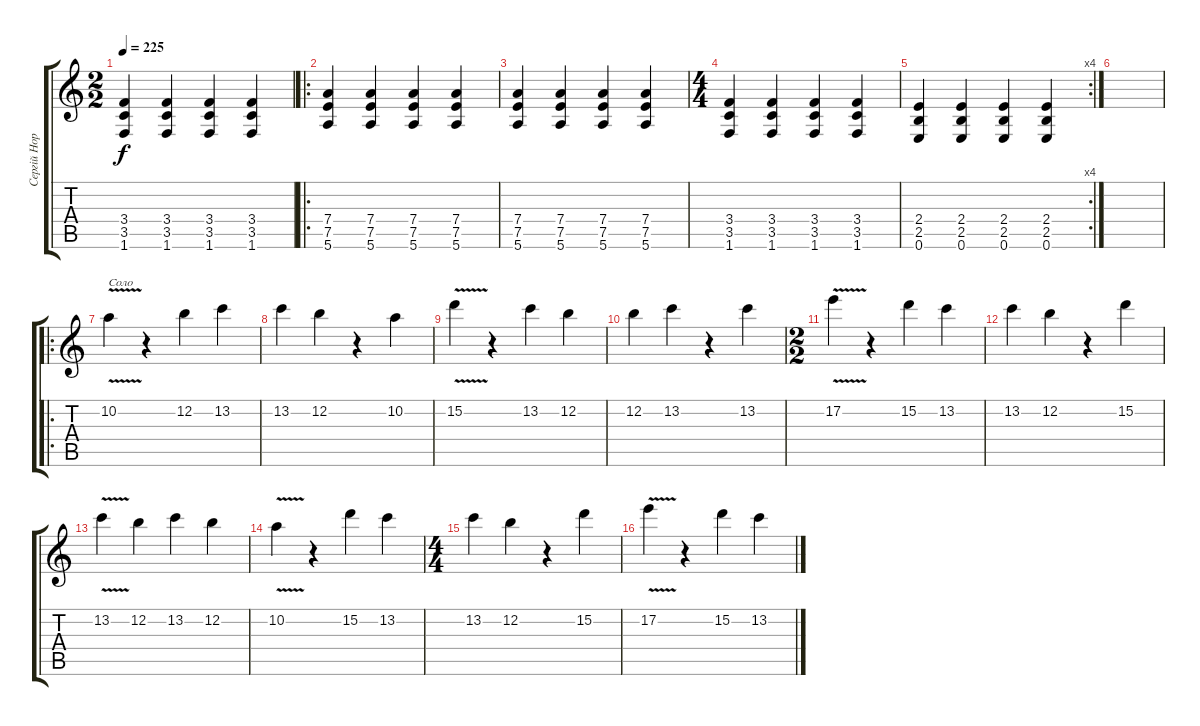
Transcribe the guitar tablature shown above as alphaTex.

\track ("Сергій Норіцин" "Сергій Нор") {instrument overdrivenguitar}
\staff {score tabs}
\tuning (E4 B3 G3 D3 A2 E2) {hide}
\ts (2 2)
\tempo 225
\clef g2
\ks c
(3.4 3.5 1.6).4{dy f} (3.4 3.5 1.6).4 (3.4 3.5 1.6).4 (3.4 3.5 1.6).4 |
\ro
(7.4 7.5 5.6).4 (7.4 7.5 5.6).4 (7.4 7.5 5.6).4 (7.4 7.5 5.6).4 |
(7.4 7.5 5.6).4 (7.4 7.5 5.6).4 (7.4 7.5 5.6).4 (7.4 7.5 5.6).4 |
\ts (4 4)
(3.4 3.5 1.6).4 (3.4 3.5 1.6).4 (3.4 3.5 1.6).4 (3.4 3.5 1.6).4 |
\rc 4
(2.4 2.5 0.6).4 (2.4 2.5 0.6).4 (2.4 2.5 0.6).4 (2.4 2.5 0.6).4 |
|
\ro
10.2{v}.4{txt "Соло"} r.4 12.2.4 13.2.4 |
13.2.4 12.2.4 r.4 10.2.4 |
15.2{v}.4 r.4 13.2.4 12.2.4 |
12.2.4 13.2.4 r.4 13.2.4 |
\ts (2 2)
17.2{v}.4 r.4 15.2.4 13.2.4 |
13.2.4 12.2.4 r.4 15.2.4 |
13.2{v}.4 12.2.4 13.2.4 12.2.4 |
10.2{v}.4 r.4 15.2.4 13.2.4 |
\ts (4 4)
13.2.4 12.2.4 r.4 15.2.4 |
17.2{v}.4 r.4 15.2.4 13.2.4
